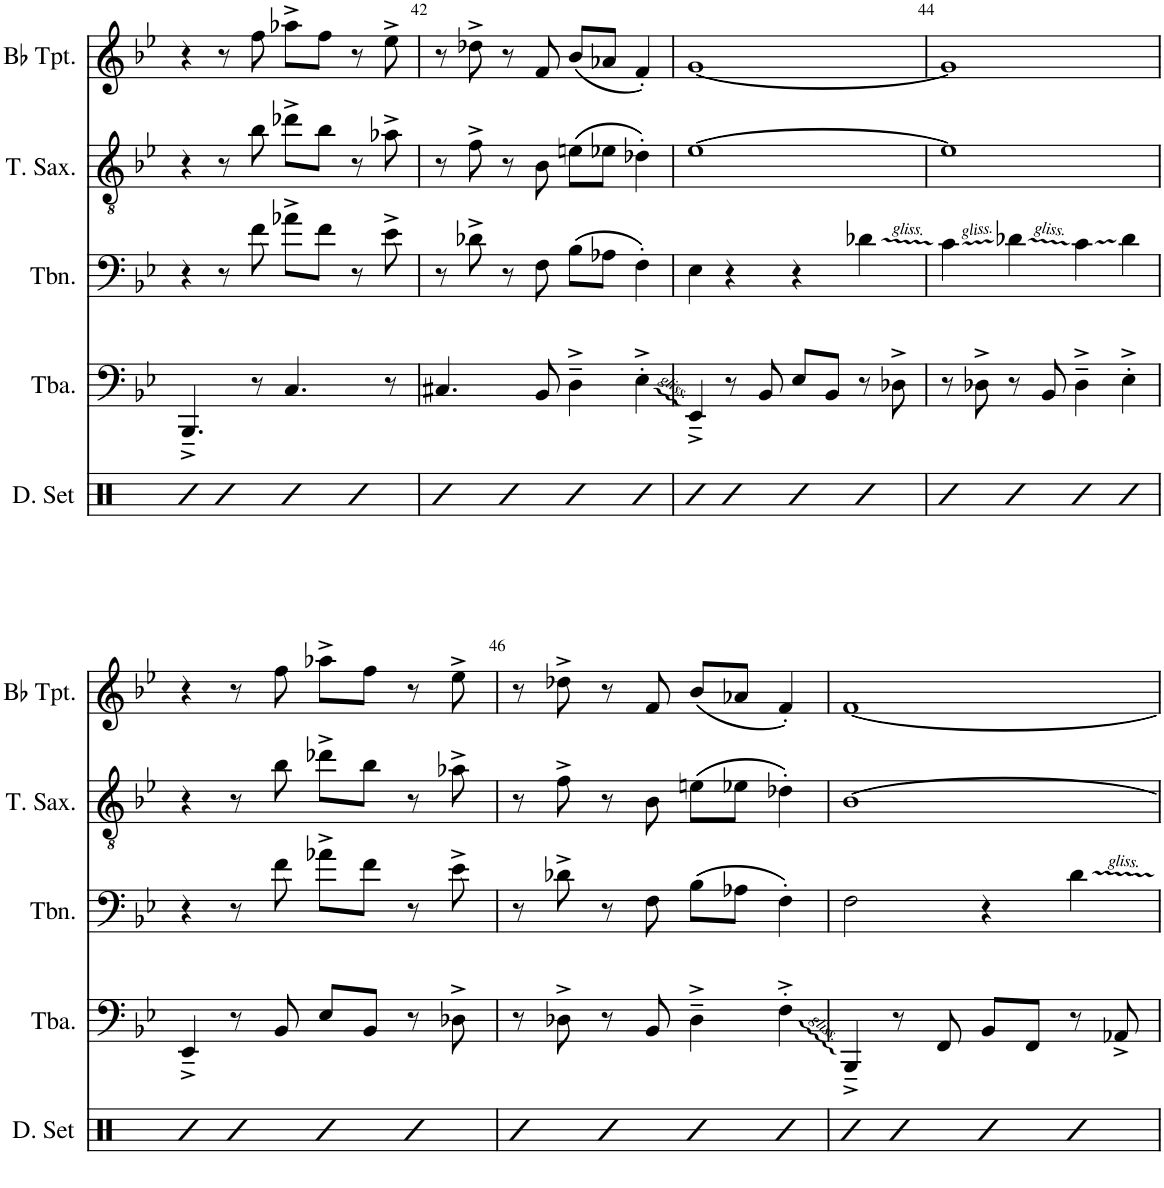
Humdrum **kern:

**kern	**kern	**kern	**kern	**kern	**kern	**kern
*part7	*part6	*part5	*part4	*part3	*part2	*part1
*staff7	*staff6	*staff5	*staff4	*staff3	*staff2	*staff1
*I"Drumset	*I"Tuba	*I"Trombone	*I"Trombone	*I"Tenor Saxophone	*I"Bb Trumpet	*I"Bb Trumpet
*I'D. Set	*I'Tba.	*I'Tbn.	*I'Tbn.	*I'T. Sax.	*I'Bb Tpt.	*I'Bb Tpt.
!!LO:PB:g=z
*clefX	*clefF4	*clefF4	*clefF4	*clefGv2	*clefG2	*clefG2
*	*	*	*	*Trd8c14	*Trd1c2	*Trd1c2
*k[]	*k[b-e-]	*k[b-e-]	*k[b-e-]	*k[b-e-]	*k[b-e-]	*k[b-e-]
*M4/4	*M4/4	*M4/4	*M4/4	*M4/4	*M4/4	*M4/4
=41	=41	=41	=41	=41	=41	=41
4R	4.BBB-~^/	4r	4r	4r	4r	4r
4R	.	8r	8r	8r	8r	8r
.	8r	8d-X	8f\	8b-\	8ff\	8bb-
4R	4.C/	8f^\L	8a-X^\L	8dd-X^\L	8aa-X^\L	8ddd-X^\L
.	.	8d-\J	8f\J	8b-\J	8ff\J	8bb-\J
4R	.	8r	8r	8r	8r	8r
.	8r	8c^	8e-^\	8a-X^\	8ee-^\	8aa-X^
=42	=42	=42	=42	=42	=42	=42
4R	4.C#X/	8r	8r	8r	8r	8r
.	.	8B-^	8d-X^\	8f^\	8dd-X^\	8ff^
4R	.	8r	8r	8r	8r	8r
.	8BB-/	8B-	8F\	8B-\	8f/	8b-
4R	4D~^\	(8d-X\L	(8B-\L	(8en\L	(8b-/L	(8een\L
.	.	8c\J	8A-X\J	8e-X\J	8a-X/J	8ee-X\J
4R	4E-'^\	4B-')	4F'\)	4d-X'\)	4f'/)	4dd-X')
=43	=43	=43	=43	=43	=43	=43
4R	4EE-~^/	4E-	4E-\	[1e-	[1g	[1b-
4R	8r	4r	4r	.	.	.
.	8BB-/	.	.	.	.	.
4R	8E-/L	4r	4r	.	.	.
.	8BB-/J	.	.	.	.	.
4R	8r	4G	4d-X\	.	.	.
.	8D-X^\	.	.	.	.	.
=44	=44	=44	=44	=44	=44	=44
4R	8r	4G-X	4c\	1e-]	1g]	1b-]
.	8D-X^\	.	.	.	.	.
4R	8r	4Gn	4d-X\	.	.	.
.	8BB-/	.	.	.	.	.
4R	4D-~^\	4G-X	4c\	.	.	.
4R	4E-'^\	4Gn	4d-\	.	.	.
!!LO:LB:g=z
=45	=45	=45	=45	=45	=45	=45
4R	4EE-~^/	4r	4r	4r	4r	4r
4R	8r	8r	8r	8r	8r	8r
.	8BB-/	8d-X	8f\	8b-\	8ff\	8bb-
4R	8E-/L	8f^\L	8a-X^\L	8dd-X^\L	8aa-X^\L	8ddd-X^\L
.	8BB-/J	8d-\J	8f\J	8b-\J	8ff\J	8bb-\J
4R	8r	8r	8r	8r	8r	8r
.	8D-X^\	8c^	8e-^\	8a-X^\	8ee-^\	8aa-X^
=46	=46	=46	=46	=46	=46	=46
4R	8r	8r	8r	8r	8r	8r
.	8D-X^\	8B-^	8d-X^\	8f^\	8dd-X^\	8ff^
4R	8r	8r	8r	8r	8r	8r
.	8BB-/	8B-	8F\	8B-\	8f/	8b-
4R	4D-~^\	(8d-X\L	(8B-\L	(8en\L	(8b-/L	(8een\L
.	.	8c\J	8A-X\J	8e-X\J	8a-X/J	8ee-X\J
4R	4F'^\	4B-')	4F'\)	4d-X'\)	4f'/)	4dd-X')
=47	=47	=47	=47	=47	=47	=47
4R	4BBB-~^/	2BB-	2F\	[1B-	[1f	[1b-
4R	8r	.	.	.	.	.
.	8FF/	.	.	.	.	.
4R	8BB-/L	4r	4r	.	.	.
.	8FF/J	.	.	.	.	.
4R	8r	4A-X	4d\	.	.	.
.	8AA-X^/	.	.	.	.	.
=	=	=	=	=	=	=
*-	*-	*-	*-	*-	*-	*-
